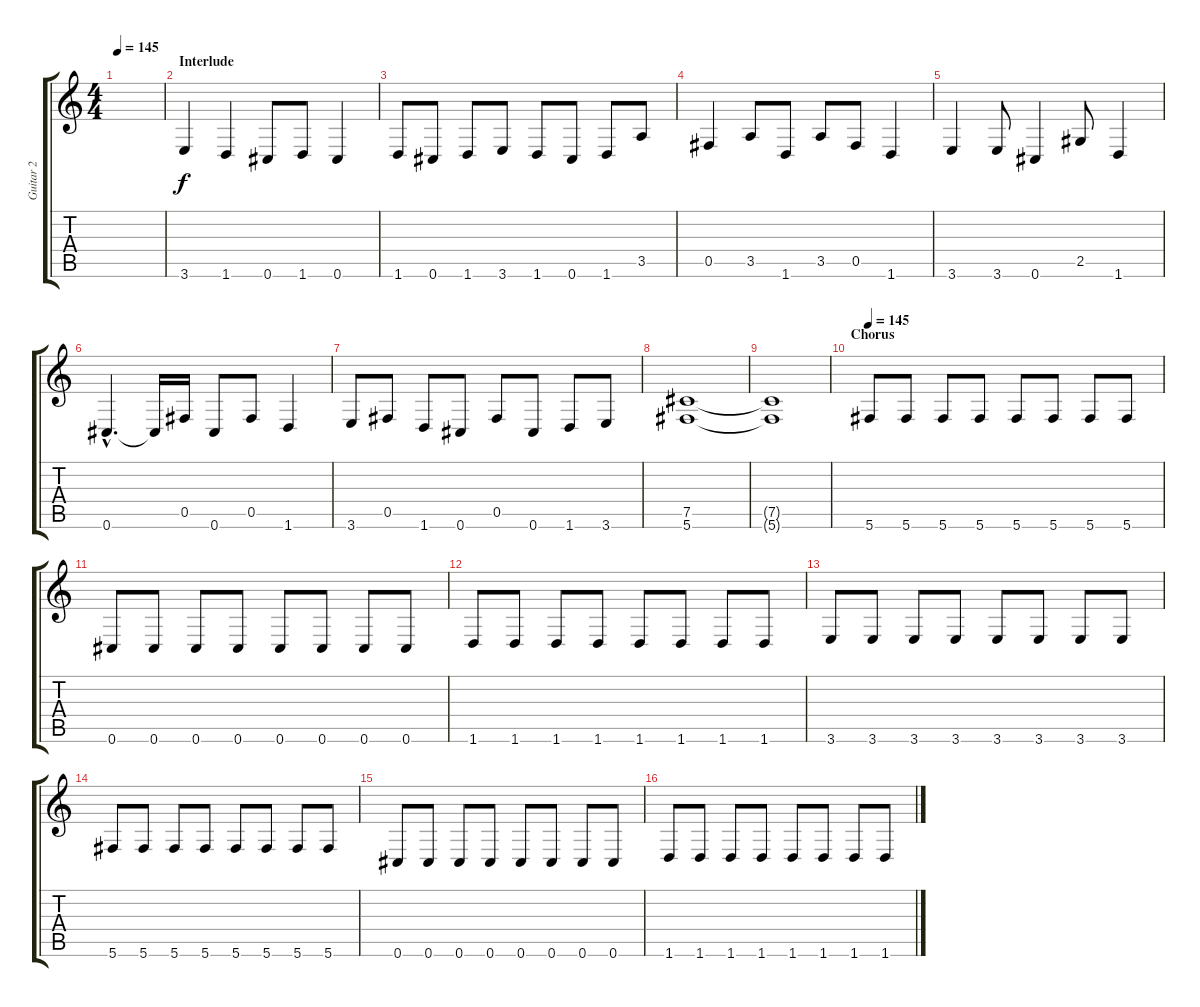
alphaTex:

\track ("Guitar 2" "Guitar 2") {instrument distortionguitar}
\staff {score tabs}
\tuning (Db4 Ab3 E3 B2 Gb2 Db2) {hide}
\ts (4 4)
\tempo 145
\clef g2
\ks c
|
\section ("" "Interlude")
3.6.4 1.6.4 0.6.8 1.6.8 0.6.4 |
1.6.8 0.6.8 1.6.8 3.6.8 1.6.8 0.6.8 1.6.8 3.5.8 |
0.5.4 3.5.8 1.6.8 3.5.8 0.5.8 1.6.4 |
3.6.4 3.6.8 0.6.4 2.5.8 1.6.4 |
0.6{hac}.4{d} 0.6{t}.16 0.5.16 0.6.8 0.5.8 1.6.4 |
3.6.8 0.5.8 1.6.8 0.6.8 0.5.8 0.6.8 1.6.8 3.6.8 |
(7.5 5.6).1 |
(7.5{t} 5.6{t}).1 |
\section ("" "Chorus")
\tempo 145
5.6.8 5.6.8 5.6.8 5.6.8 5.6.8 5.6.8 5.6.8 5.6.8 |
0.6.8 0.6.8 0.6.8 0.6.8 0.6.8 0.6.8 0.6.8 0.6.8 |
1.6.8 1.6.8 1.6.8 1.6.8 1.6.8 1.6.8 1.6.8 1.6.8 |
3.6.8 3.6.8 3.6.8 3.6.8 3.6.8 3.6.8 3.6.8 3.6.8 |
5.6.8 5.6.8 5.6.8 5.6.8 5.6.8 5.6.8 5.6.8 5.6.8 |
0.6.8 0.6.8 0.6.8 0.6.8 0.6.8 0.6.8 0.6.8 0.6.8 |
1.6.8 1.6.8 1.6.8 1.6.8 1.6.8 1.6.8 1.6.8 1.6.8
